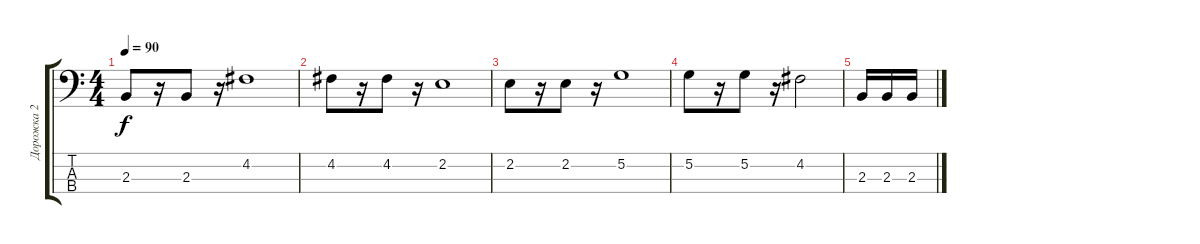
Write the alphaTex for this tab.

\track ("Дорожка 2" "Дорожка 2") {instrument electricbassfinger}
\staff {score tabs}
\tuning (G2 D2 A1 E1) {hide}
\ts (4 4)
\tempo 90
\clef f4
\ks c
2.3.8{dy f} r.16 2.3.8 r.16 4.2.1 |
4.2.8 r.16 4.2.8 r.16 2.2.1 |
2.2.8 r.16 2.2.8 r.16 5.2.1 |
5.2.8 r.16 5.2.8 r.16 4.2.2 |
2.3.16 2.3.16 2.3.16
